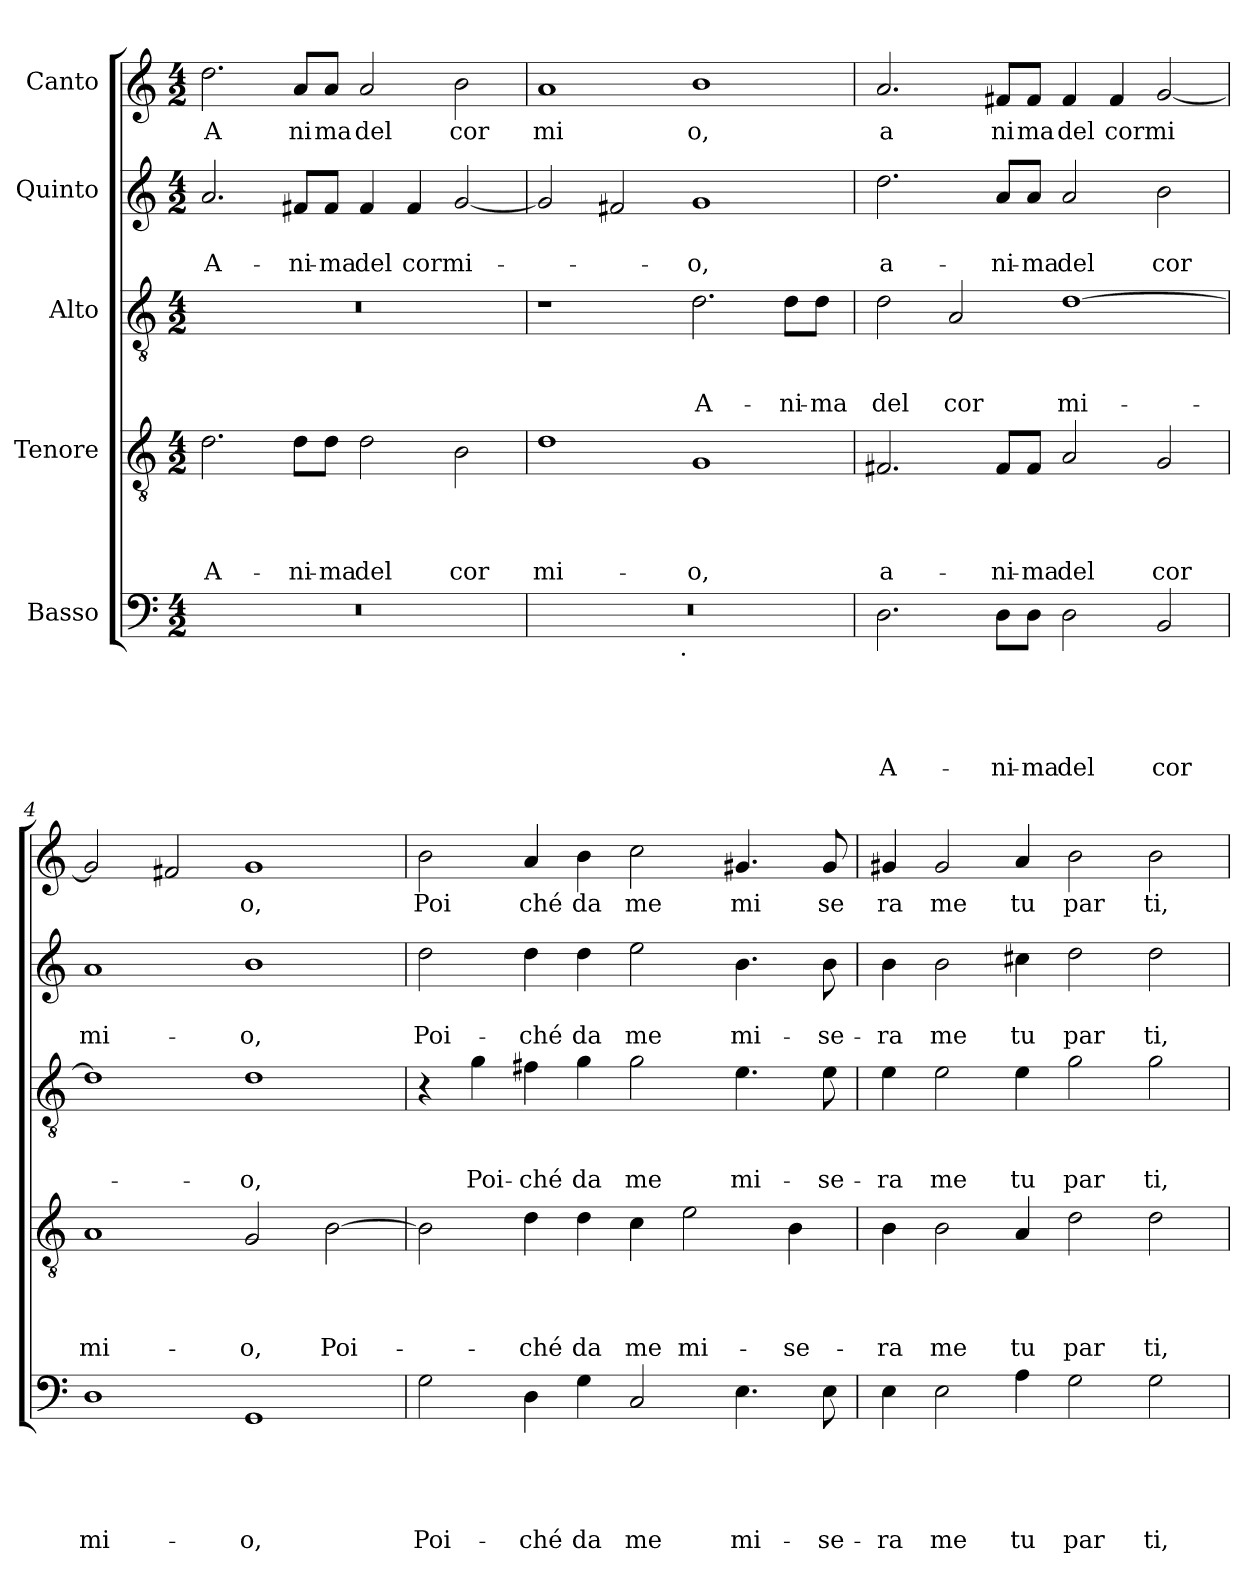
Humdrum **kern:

**kern	**text	**text	**text	**text	**text	**kern	**text	**text	**text	**text	**kern	**text	**text	**text	**kern	**text	**text	**kern	**text
*part5	*part5	*part5	*part5	*part5	*part5	*part4	*part4	*part4	*part4	*part4	*part3	*part3	*part3	*part3	*part2	*part2	*part2	*part1	*part1
*staff5	*staff5	*staff5	*staff5	*staff5	*staff5	*staff4	*staff4	*staff4	*staff4	*staff4	*staff3	*staff3	*staff3	*staff3	*staff2	*staff2	*staff2	*staff1	*staff1
*I"Basso	*	*	*	*	*	*I"Tenore	*	*	*	*	*I"Alto	*	*	*	*I"Quinto	*	*	*I"Canto	*
*clefF4	*	*	*	*	*	*clefGv2	*	*	*	*	*clefGv2	*	*	*	*clefG2	*	*	*clefG2	*
*k[]	*	*	*	*	*	*k[]	*	*	*	*	*k[]	*	*	*	*k[]	*	*	*k[]	*
*C:	*	*	*	*	*	*C:	*	*	*	*	*C:	*	*	*	*C:	*	*	*C:	*
*M4/2	*	*	*	*	*	*M4/2	*	*	*	*	*M4/2	*	*	*	*M4/2	*	*	*M4/2	*
=1	=1	=1	=1	=1	=1	=1	=1	=1	=1	=1	=1	=1	=1	=1	=1	=1	=1	=1	=1
!	!	!	!	!	!	!	!	!	!	!LO:LY:b	!	!	!	!	!	!	!LO:LY:b	!	!LO:LY:b
0r	.	.	.	.	.	2.d\	.	.	.	A-	0r	.	.	.	2.a/	.	A-	2.dd\	A
!	!	!	!	!	!	!	!	!	!	!LO:LY:b	!	!	!	!	!	!	!LO:LY:b	!	!LO:LY:b
.	.	.	.	.	.	8d\L	.	.	.	-ni-	.	.	.	.	8f#X/L	.	-ni-	8a/L	ni
!	!	!	!	!	!	!	!	!	!	!LO:LY:b	!	!	!	!	!	!	!LO:LY:b	!	!LO:LY:b
.	.	.	.	.	.	8d\J	.	.	.	-ma	.	.	.	.	8f#/J	.	-ma	8a/J	ma
!	!	!	!	!	!	!	!	!	!	!LO:LY:b	!	!	!	!	!	!	!LO:LY:b	!	!LO:LY:b
.	.	.	.	.	.	2d\	.	.	.	del	.	.	.	.	4f#/	.	del	2a/	del
!	!	!	!	!	!	!	!	!	!	!	!	!	!	!	!	!	!LO:LY:b	!	!
.	.	.	.	.	.	.	.	.	.	.	.	.	.	.	4f#/	.	cormi-	.	.
!	!	!	!	!	!	!	!	!	!	!LO:LY:b	!	!	!	!	!	!	!	!	!LO:LY:b
.	.	.	.	.	.	2B\	.	.	.	cor	.	.	.	.	[<2g/	.	.	2b\	cor
=2	=2	=2	=2	=2	=2	=2	=2	=2	=2	=2	=2	=2	=2	=2	=2	=2	=2	=2	=2
!	!	!	!	!	!	!	!	!	!	!LO:LY:b	!	!	!	!	!	!	!	!	!LO:LY:b
*^	*	*	*	*	*	*	*	*	*	*	*	*	*	*	*	*	*	*	*
0r	2ryy	.	.	.	.	.	1d	.	.	.	mi-	1r	.	.	.	2g/]	.	.	1a	mi
.	4...ryy	.	.	.	.	.	.	.	.	.	.	.	.	.	.	2f#X/	.	.	.	.
!	!LO:TX:b:t=.	!	!	!	!	!	!	!	!	!	!	!	!	!	!	!	!	!	!	!
.	1ryy	.	.	.	.	.	.	.	.	.	.	.	.	.	.	.	.	.	.	.
!	!	!	!	!	!	!	!	!	!	!	!LO:LY:b	!	!	!	!LO:LY:b	!	!	!LO:LY:b	!	!LO:LY:b
.	.	.	.	.	.	.	1G	.	.	.	-o,	2.d\	.	.	A-	1g	.	-o,	1b	o,
!	!	!	!	!	!	!	!	!	!	!	!	!	!	!	!LO:LY:b	!	!	!	!	!
.	.	.	.	.	.	.	.	.	.	.	.	8d\L	.	.	-ni-	.	.	.	.	.
!	!	!	!	!	!	!	!	!	!	!	!	!	!	!	!LO:LY:b	!	!	!	!	!
.	.	.	.	.	.	.	.	.	.	.	.	8d\J	.	.	-ma	.	.	.	.	.
.	32ryy	.	.	.	.	.	.	.	.	.	.	.	.	.	.	.	.	.	.	.
=3	=3	=3	=3	=3	=3	=3	=3	=3	=3	=3	=3	=3	=3	=3	=3	=3	=3	=3	=3	=3
!	!	!	!	!	!	!LO:LY:b	!	!	!	!	!LO:LY:b	!	!	!	!LO:LY:b	!	!	!LO:LY:b	!	!LO:LY:b
*v	*v	*	*	*	*	*	*	*	*	*	*	*	*	*	*	*	*	*	*	*
2.D\	.	.	.	.	A-	2.F#X/	.	.	.	a-	2d\	.	.	del	2.dd\	.	a-	2.a/	a
!	!	!	!	!	!	!	!	!	!	!	!	!	!	!LO:LY:b	!	!	!	!	!
.	.	.	.	.	.	.	.	.	.	.	2A/	.	.	cor	.	.	.	.	.
!	!	!	!	!	!LO:LY:b	!	!	!	!	!LO:LY:b	!	!	!	!	!	!	!LO:LY:b	!	!LO:LY:b
8D\L	.	.	.	.	-ni-	8F#/L	.	.	.	-ni-	.	.	.	.	8a/L	.	-ni-	8f#X/L	ni
!	!	!	!	!	!LO:LY:b	!	!	!	!	!LO:LY:b	!	!	!	!	!	!	!LO:LY:b	!	!LO:LY:b
8D\J	.	.	.	.	-ma	8F#/J	.	.	.	-ma	.	.	.	.	8a/J	.	-ma	8f#/J	ma
!	!	!	!	!	!LO:LY:b	!	!	!	!	!LO:LY:b	!	!	!	!LO:LY:b	!	!	!LO:LY:b	!	!LO:LY:b
2D\	.	.	.	.	del	2A/	.	.	.	del	[>1d	.	.	mi-	2a/	.	del	4f#/	del
!	!	!	!	!	!	!	!	!	!	!	!	!	!	!	!	!	!	!	!LO:LY:b
.	.	.	.	.	.	.	.	.	.	.	.	.	.	.	.	.	.	4f#/	cormi
!	!	!	!	!	!LO:LY:b	!	!	!	!	!LO:LY:b	!	!	!	!	!	!	!LO:LY:b	!	!
2BB/	.	.	.	.	cor	2G/	.	.	.	cor	.	.	.	.	2b\	.	cor	[<2g/	.
=4	=4	=4	=4	=4	=4	=4	=4	=4	=4	=4	=4	=4	=4	=4	=4	=4	=4	=4	=4
!	!	!	!	!	!LO:LY:b	!	!	!	!	!LO:LY:b	!	!	!	!	!	!	!LO:LY:b	!	!
1D	.	.	.	.	mi-	1A	.	.	.	mi-	1d]	.	.	.	1a	.	mi-	2g/]	.
.	.	.	.	.	.	.	.	.	.	.	.	.	.	.	.	.	.	2f#X/	.
!	!	!	!	!	!LO:LY:b	!	!	!	!	!LO:LY:b	!	!	!	!LO:LY:b	!	!	!LO:LY:b	!	!LO:LY:b
1GG	.	.	.	.	-o,	2G/	.	.	.	-o,	1d	.	.	-o,	1b	.	-o,	1g	o,
!	!	!	!	!	!	!	!	!	!	!LO:LY:b	!	!	!	!	!	!	!	!	!
.	.	.	.	.	.	[>2B\	.	.	.	Poi-	.	.	.	.	.	.	.	.	.
=5	=5	=5	=5	=5	=5	=5	=5	=5	=5	=5	=5	=5	=5	=5	=5	=5	=5	=5	=5
!	!	!	!	!	!LO:LY:b	!	!	!	!	!	!	!	!	!	!	!	!LO:LY:b	!	!LO:LY:b
2G\	.	.	.	.	Poi-	2B\]	.	.	.	.	4r	.	.	.	2dd\	.	Poi-	2b>\	Poi
!	!	!	!	!	!	!	!	!	!	!	!	!	!	!LO:LY:b	!	!	!	!	!
.	.	.	.	.	.	.	.	.	.	.	4g\	.	.	Poi-	.	.	.	.	.
!	!	!	!	!	!LO:LY:b	!	!	!	!	!LO:LY:b	!	!	!	!LO:LY:b	!	!	!LO:LY:b	!	!LO:LY:b
4D\	.	.	.	.	-ché	4d\	.	.	.	-ché	4f#X\	.	.	-ché	4dd\	.	-ché	4a/	ché
!	!	!	!	!	!LO:LY:b	!	!	!	!	!LO:LY:b	!	!	!	!LO:LY:b	!	!	!LO:LY:b	!	!LO:LY:b
4G\	.	.	.	.	da	4d\	.	.	.	da	4g\	.	.	da	4dd\	.	da	4b\	da
!	!	!	!	!	!LO:LY:b	!	!	!	!	!LO:LY:b	!	!	!	!LO:LY:b	!	!	!LO:LY:b	!	!LO:LY:b
2C/	.	.	.	.	me	4c\	.	.	.	me	2g\	.	.	me	2ee\	.	me	2cc\	me
!	!	!	!	!	!	!	!	!	!	!LO:LY:b	!	!	!	!	!	!	!	!	!
.	.	.	.	.	.	2e\	.	.	.	mi-	.	.	.	.	.	.	.	.	.
!	!	!	!	!	!LO:LY:b	!	!	!	!	!	!	!	!	!LO:LY:b	!	!	!LO:LY:b	!	!LO:LY:b
4.E\	.	.	.	.	mi-	.	.	.	.	.	4.e\	.	.	mi-	4.b\	.	mi-	4.g#X/	mi
!	!	!	!	!	!	!	!	!	!	!LO:LY:b	!	!	!	!	!	!	!	!	!
.	.	.	.	.	.	4B\	.	.	.	-se-	.	.	.	.	.	.	.	.	.
!	!	!	!	!	!LO:LY:b	!	!	!	!	!	!	!	!	!LO:LY:b	!	!	!LO:LY:b	!	!LO:LY:b
8E\	.	.	.	.	-se-	.	.	.	.	.	8e\	.	.	-se-	8b\	.	-se-	8g#/	se
!!LO:LB:g=z
=6	=6	=6	=6	=6	=6	=6	=6	=6	=6	=6	=6	=6	=6	=6	=6	=6	=6	=6	=6
!	!	!	!	!	!LO:LY:b	!	!	!	!	!LO:LY:b	!	!	!	!LO:LY:b	!	!	!LO:LY:b	!	!LO:LY:b
4E\	.	.	.	.	-ra	4B\	.	.	.	-ra	4e\	.	.	-ra	4b\	.	-ra	4g#X/	ra
!	!	!	!	!	!LO:LY:b	!	!	!	!	!LO:LY:b	!	!	!	!LO:LY:b	!	!	!LO:LY:b	!	!LO:LY:b
2E\	.	.	.	.	me	2B\	.	.	.	me	2e\	.	.	me	2b\	.	me	2g#/	me
!	!	!	!	!	!LO:LY:b	!	!	!	!	!LO:LY:b	!	!	!	!LO:LY:b	!	!	!LO:LY:b	!	!LO:LY:b
4A\	.	.	.	.	tu	4A/	.	.	.	tu	4e\	.	.	tu	4cc#X\	.	tu	4a/	tu
!	!	!	!	!	!LO:LY:b	!	!	!	!	!LO:LY:b	!	!	!	!LO:LY:b	!	!	!LO:LY:b	!	!LO:LY:b
2G\	.	.	.	.	par	2d\	.	.	.	par	2g\	.	.	par	2dd\	.	par	2b\	par
!	!	!	!	!	!LO:LY:b	!	!	!	!	!LO:LY:b	!	!	!	!LO:LY:b	!	!	!LO:LY:b	!	!LO:LY:b
2G\	.	.	.	.	ti,	2d\	.	.	.	ti,	2g\	.	.	ti,	2dd\	.	ti,	2b\	ti,
=	=	=	=	=	=	=	=	=	=	=	=	=	=	=	=	=	=	=	=
*-	*-	*-	*-	*-	*-	*-	*-	*-	*-	*-	*-	*-	*-	*-	*-	*-	*-	*-	*-
